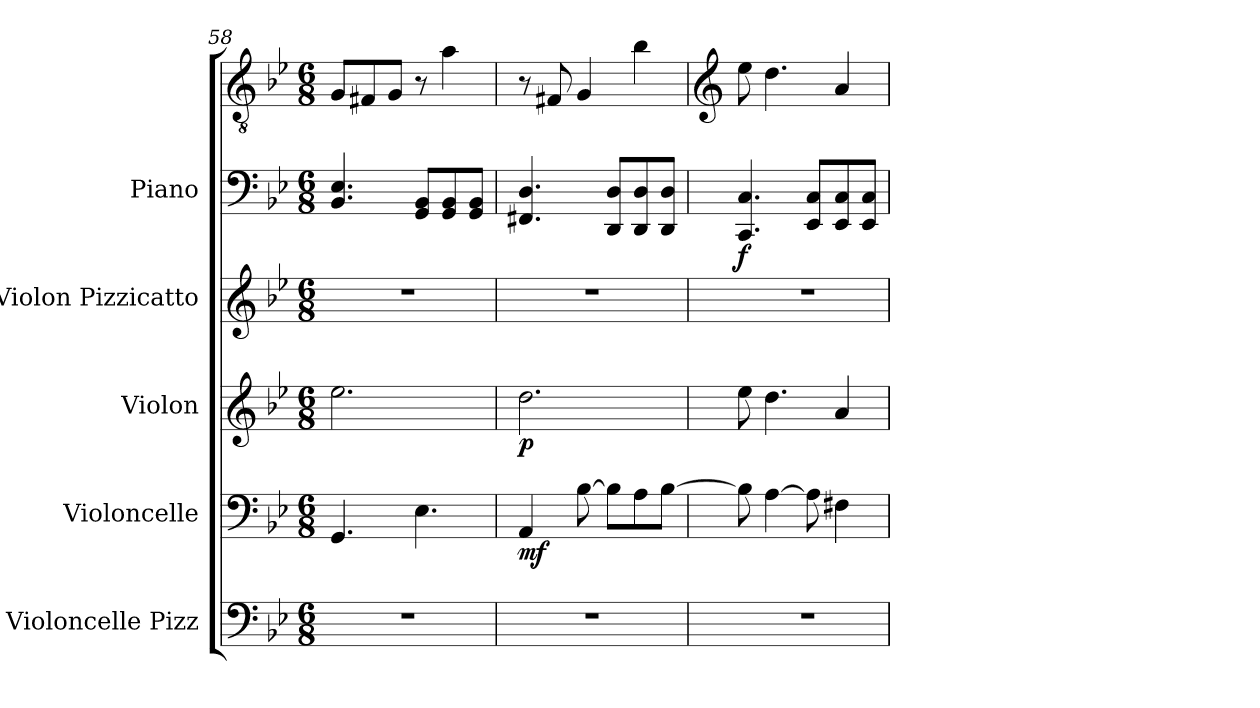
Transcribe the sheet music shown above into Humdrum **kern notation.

**kern	**kern	**dynam	**kern	**dynam	**kern	**kern	**kern	**dynam
*part5	*part4	*part4	*part3	*part3	*part2	*part1	*part1	*part1
*staff6	*staff5	*staff5	*staff4	*staff4	*staff3	*staff2	*staff1	*staff1/2
*I"Violoncelle Pizz	*I"Violoncelle	*	*I"Violon	*	*I"Violon Pizzicatto	*I"Piano	*	*
*I'Vlc Pizz	*I'Vlc	*	*I'Vln.	*	*I'Vln. Pizz.	*I'Pia.	*	*
*clefF4	*clefF4	*	*clefG2	*	*clefG2	*clefF4	*clefGv2	*
*k[b-e-]	*k[b-e-]	*	*k[b-e-]	*	*k[b-e-]	*k[b-e-]	*k[b-e-]	*
*M6/8	*M6/8	*	*M6/8	*	*M6/8	*M6/8	*M6/8	*
=58	=58	=58	=58	=58	=58	=58	=58	=58
2.r	4.GG/	.	2.ee-\	.	2.r	4.BB-/ 4.E-/	8G/L	.
.	.	.	.	.	.	.	8F#X/	.
.	.	.	.	.	.	.	8G/J	.
.	4.E-\	.	.	.	.	8GG/ 8BB-/L	8r	.
.	.	.	.	.	.	8GG/ 8BB-/	4a\	.
.	.	.	.	.	.	8GG/ 8BB-/J	.	.
=59	=59	=59	=59	=59	=59	=59	=59	=59
!	!	!LO:DY:b	!	!LO:DY:b	!	!	!	!
2.r	4AA/	mf	2.dd\	p	2.r	4.FF#X/ 4.D/	8r	.
.	.	.	.	.	.	.	8F#X/	.
.	[8B-\	.	.	.	.	.	4G/	.
.	8B-\L]	.	.	.	.	8DD/ 8D/L	.	.
.	8A\	.	.	.	.	8DD/ 8D/	4b-\	.
.	[8B-\J	.	.	.	.	8DD/ 8D/J	.	.
=60	=60	=60	=60	=60	=60	=60	=60	=60
*	*	*	*	*	*	*	*clefG2	*
!	!	!	!	!	!	!	!	!LO:DY:b=2
2.r	8B-\]	.	8ee-\	.	2.r	4.CC/ 4.C/	8ee-\	f
.	[4A\	.	4.dd\	.	.	.	4.dd\	.
.	8A\]	.	.	.	.	8EE-/ 8C/L	.	.
.	4F#X\	.	4a/	.	.	8EE-/ 8C/	4a/	.
.	.	.	.	.	.	8EE-/ 8C/J	.	.
=	=	=	=	=	=	=	=	=
*-	*-	*-	*-	*-	*-	*-	*-	*-
